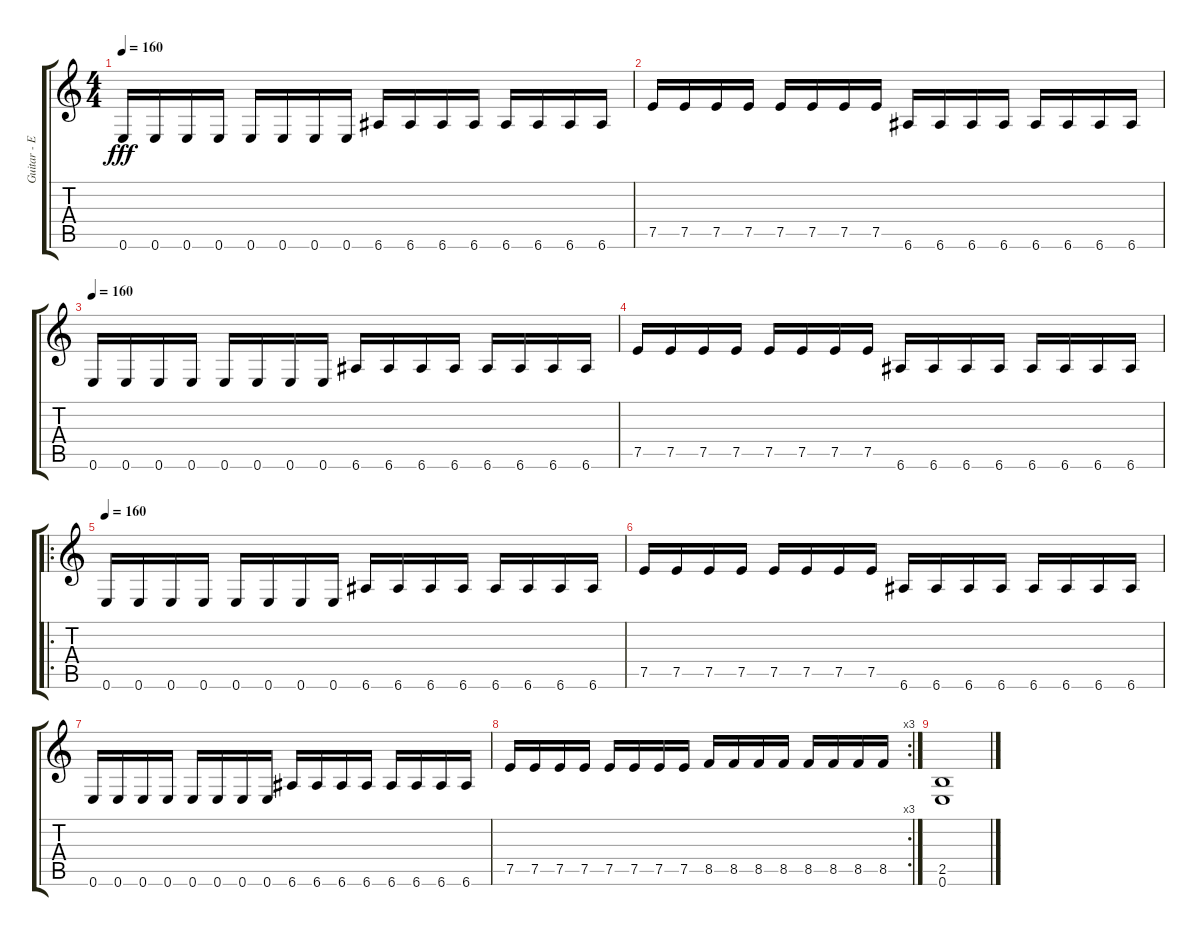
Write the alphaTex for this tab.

\track ("Guitar - Euronymous" "Guitar - E") {instrument overdrivenguitar}
\staff {score tabs}
\tuning (E4 B3 G3 D3 A2 E2) {hide}
\ts (4 4)
\tempo 160
\clef g2
\ks c
0.6.16{dy fff} 0.6.16 0.6.16 0.6.16 0.6.16 0.6.16 0.6.16 0.6.16 6.6.16 6.6.16 6.6.16 6.6.16 6.6.16 6.6.16 6.6.16 6.6.16 |
7.5.16 7.5.16 7.5.16 7.5.16 7.5.16 7.5.16 7.5.16 7.5.16 6.6.16 6.6.16 6.6.16 6.6.16 6.6.16 6.6.16 6.6.16 6.6.16 |
\tempo 160
0.6.16 0.6.16 0.6.16 0.6.16 0.6.16 0.6.16 0.6.16 0.6.16 6.6.16 6.6.16 6.6.16 6.6.16 6.6.16 6.6.16 6.6.16 6.6.16 |
7.5.16 7.5.16 7.5.16 7.5.16 7.5.16 7.5.16 7.5.16 7.5.16 6.6.16 6.6.16 6.6.16 6.6.16 6.6.16 6.6.16 6.6.16 6.6.16 |
\ro
\tempo 160
0.6.16 0.6.16 0.6.16 0.6.16 0.6.16 0.6.16 0.6.16 0.6.16 6.6.16 6.6.16 6.6.16 6.6.16 6.6.16 6.6.16 6.6.16 6.6.16 |
7.5.16 7.5.16 7.5.16 7.5.16 7.5.16 7.5.16 7.5.16 7.5.16 6.6.16 6.6.16 6.6.16 6.6.16 6.6.16 6.6.16 6.6.16 6.6.16 |
0.6.16 0.6.16 0.6.16 0.6.16 0.6.16 0.6.16 0.6.16 0.6.16 6.6.16 6.6.16 6.6.16 6.6.16 6.6.16 6.6.16 6.6.16 6.6.16 |
\rc 3
7.5.16 7.5.16 7.5.16 7.5.16 7.5.16 7.5.16 7.5.16 7.5.16 8.5.16 8.5.16 8.5.16 8.5.16 8.5.16 8.5.16 8.5.16 8.5.16 |
(2.5 0.6).1
